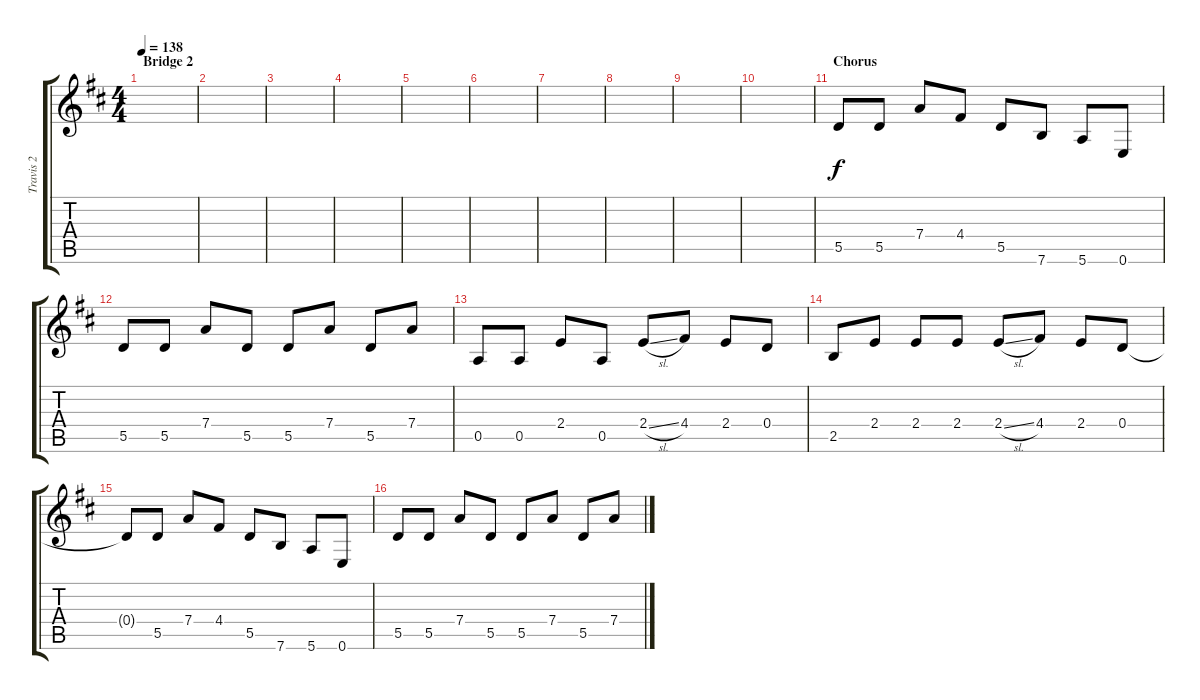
\track ("Travis 2" "Travis 2") {instrument overdrivenguitar}
\staff {score tabs}
\tuning (E4 B3 G3 D3 A2 E2) {hide}
\ts (4 4)
\section ("" "Bridge 2")
\tempo 138
\clef g2
\ks d
|
|
|
|
|
|
|
|
|
|
\section ("" "Chorus")
5.5.8 5.5.8 7.4.8 4.4.8 5.5.8 7.6.8 5.6.8 0.6.8 |
5.5.8 5.5.8 7.4.8 5.5.8 5.5.8 7.4.8 5.5.8 7.4.8 |
0.5.8 0.5.8 2.4.8 0.5.8 2.4{sl}.8 4.4.8 2.4.8 0.4.8 |
2.5.8 2.4.8 2.4.8 2.4.8 2.4{sl}.8 4.4.8 2.4.8 0.4.8 |
0.4{t}.8 5.5.8 7.4.8 4.4.8 5.5.8 7.6.8 5.6.8 0.6.8 |
5.5.8 5.5.8 7.4.8 5.5.8 5.5.8 7.4.8 5.5.8 7.4.8
